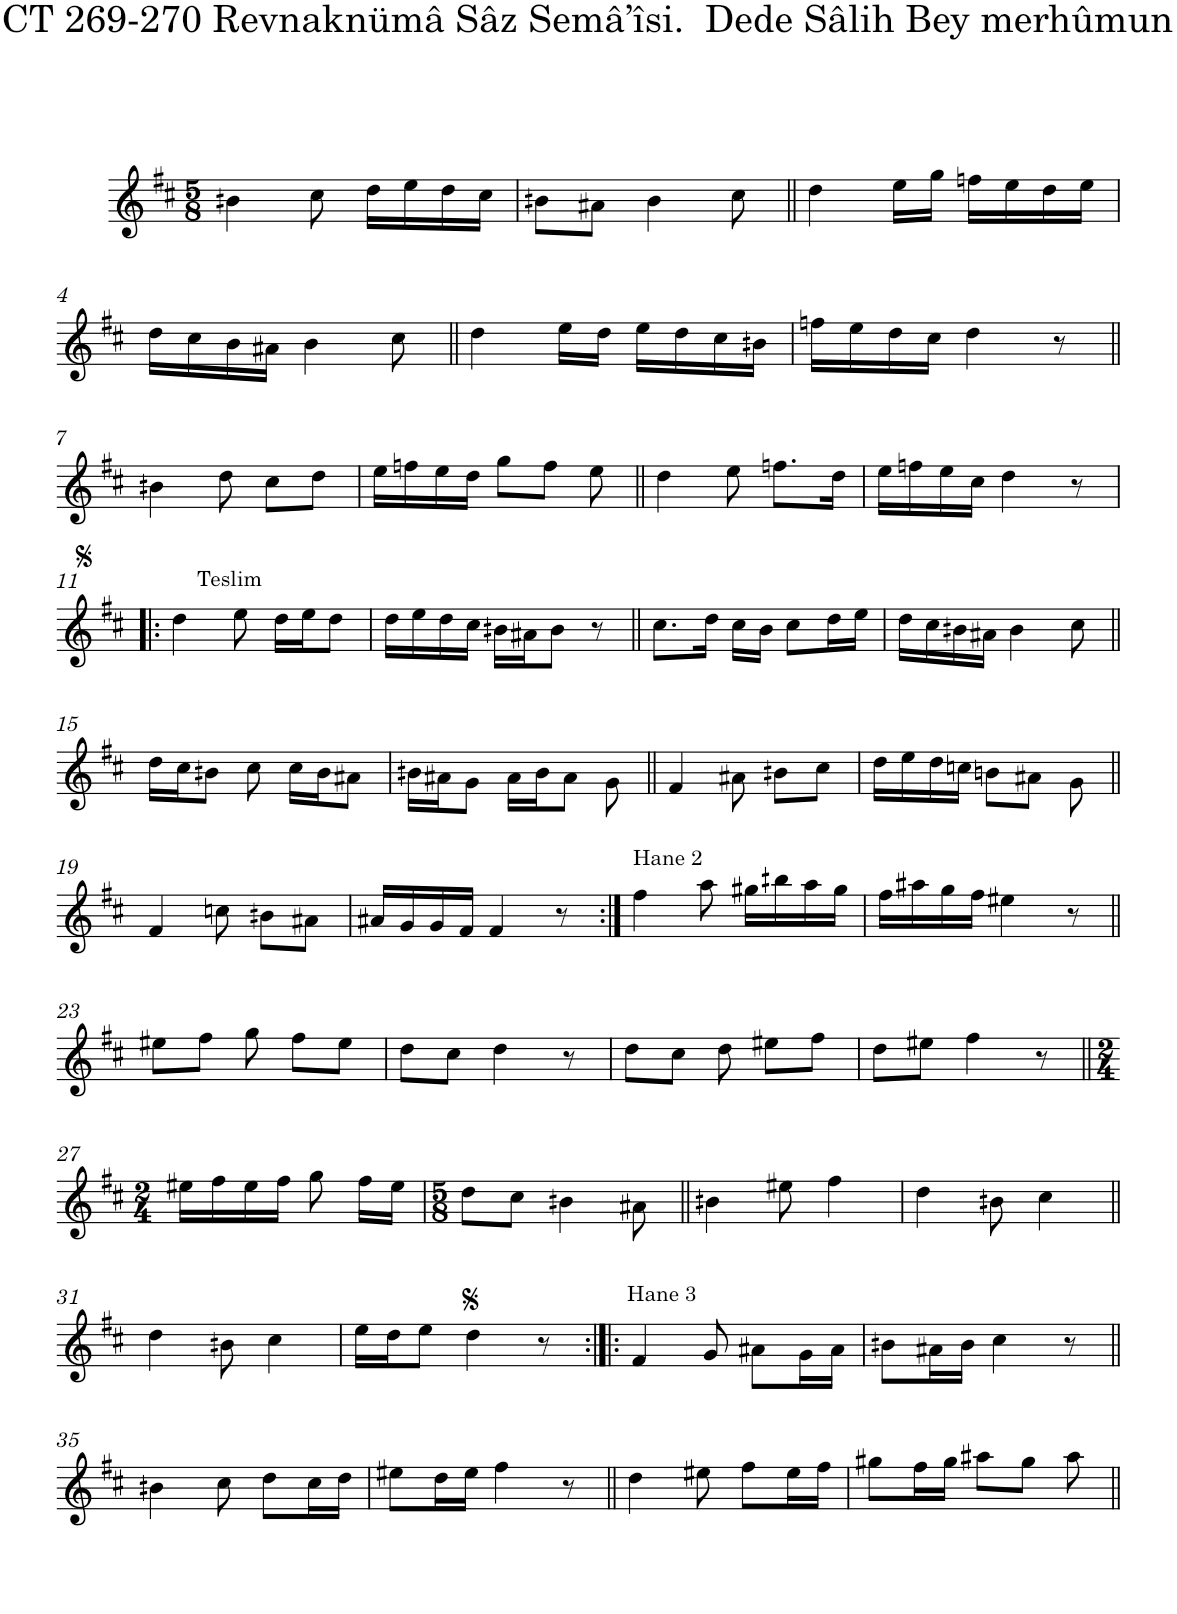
**kern
*part1
*staff1
*I"Piano
*I'Pno.
*clefG2
*k[f#c#]
*M5/8
=1
4bn\
8cc#\
16dd\LL
16ee\
16dd\
16cc#\JJ
=2
8bn\L
8a#X\J
4b\
8cc#\
=3||
4dd\
16ee\LL
16gg\JJ
16ffn\LL
16ee\
16dd\
16ee\JJ
!!LO:LB:g=z
=4
16dd\LL
16cc#\
16b\
16a#X\JJ
4b\
8cc#\
=5||
4dd\
16ee\LL
16dd\JJ
16ee\LL
16dd\
16cc#\
16bn\JJ
=6
16ffn\LL
16ee\
16dd\
16cc#\JJ
4dd\
8r
!!LO:LB:g=z
=7||
4bn\
8dd\
8cc#\L
8dd\J
=8
16ee\LL
16ffn\
16ee\
16dd\JJ
8gg\L
8ff\J
8ee\
=9||
4dd\
8ee\
8.ffn\L
16dd\Jk
=10
16ee\LL
16ffn\
16ee\
16cc#\JJ
4dd\
8r
!!LO:LB:g=z
=11!|:
!LO:TX:a:t=Teslim
4dd\
8ee\
16dd\LL
16ee\J
8dd\J
=12
16dd\LL
16ee\
16dd\
16cc#\JJ
16bn\LL
16a#X\J
8b\J
8r
=13||
8.cc#\L
16dd\Jk
16cc#\LL
16b\JJ
8cc#\L
16dd\L
16ee\JJ
=14
16dd\LL
16cc#\
16bn\
16a#X\JJ
4b\
8cc#\
!!LO:LB:g=z
=15||
16dd\LL
16cc#\J
8bn\J
8cc#\
16cc#\LL
16b\J
8a#X\J
=16
16bn\LL
16a#X\J
8g\J
16a#\LL
16b\J
8a#\J
8g\
=17||
4f#/
8a#X\
8bn\L
8cc#\J
=18
16dd\LL
16ee\
16dd\
16ccn\JJ
8bn\L
8a#X\J
8g\
!!LO:LB:g=z
=19||
4f#/
8ccn\
8bn\L
8a#X\J
=20
16a#X/LL
16g/
16g/
16f#/JJ
4f#/
8r
=21:|!
!LO:TX:a:t=Hane 2
4ff#\
8aa\
16gg#X\LL
16bbn\
16aa\
16gg#\JJ
=22
16ff#\LL
16aa#X\
16gg\
16ff#\JJ
4ee#X\
8r
!!LO:LB:g=z
=23||
8ee#X\L
8ff#\J
8gg\
8ff#\L
8ee#\J
=24
8dd\L
8cc#\J
4dd\
8r
=25
8dd\L
8cc#\J
8dd\
8ee#X\L
8ff#\J
=26
8dd\L
8ee#X\J
4ff#\
8r
!!LO:LB:g=z
=27||
*M2/4
16ee#X\LL
16ff#\
16ee#\
16ff#\JJ
8gg\
16ff#\LL
16ee#\JJ
=28
*M5/8
8dd\L
8cc#\J
4bn\
8a#X\
=29||
4bn\
8ee#X\
4ff#\
=30
4dd\
8bn\
4cc#\
!!LO:LB:g=z
=31||
4dd\
8bn\
4cc#\
=32
16ee\LL
16dd\J
8ee\J
4dd\
8r
=33:|!|:
!LO:TX:a:t=Hane 3
4f#/
8g/
8a#X\L
16g\L
16a#\JJ
=34
8bn\L
16a#X\L
16b\JJ
4cc#\
8r
!!LO:LB:g=z
=35||
4bn\
8cc#\
8dd\L
16cc#\L
16dd\JJ
=36
8ee#X\L
16dd\L
16ee#\JJ
4ff#\
8r
=37||
4dd\
8ee#X\
8ff#\L
16ee#\L
16ff#\JJ
=38
8gg#X\L
16ff#\L
16gg#\JJ
8aa#X\L
8gg#\J
8aa#\
=||
*-
